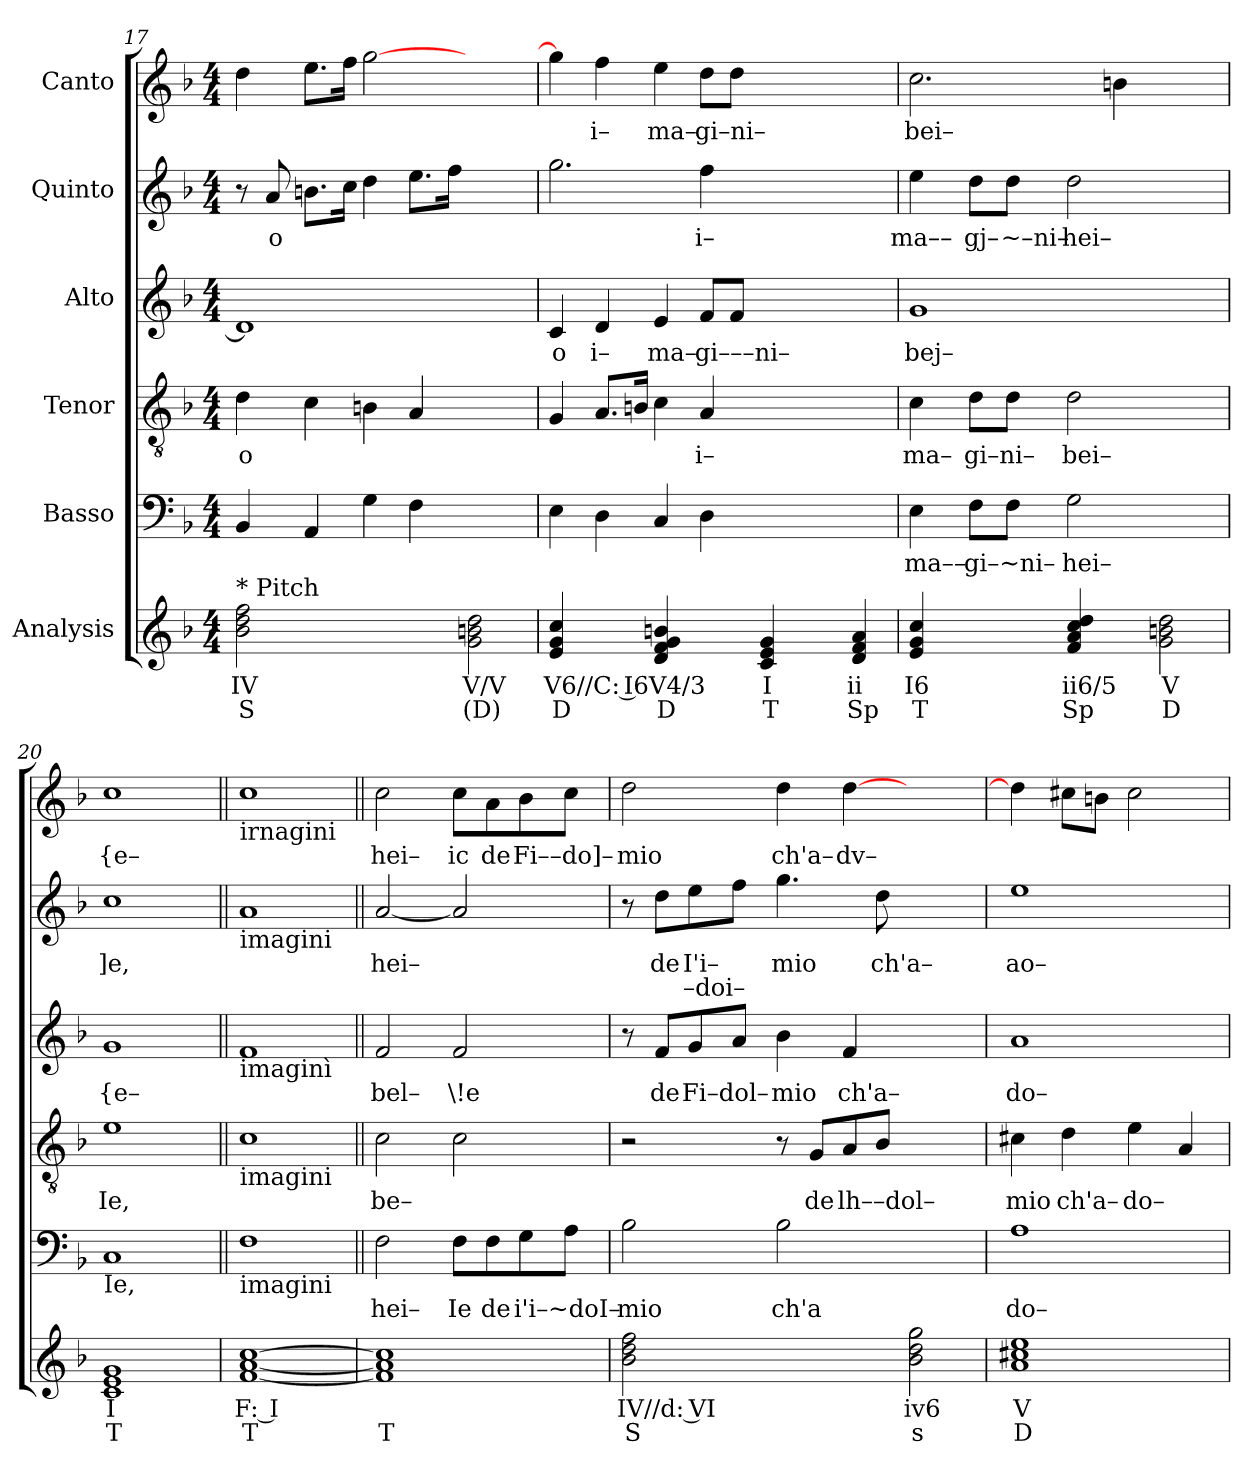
**kern	**text	**text	**kern	**text	**kern	**text	**kern	**text	**kern	**text	**text	**kern	**text
*part6	*part6	*part6	*part5	*part5	*part4	*part4	*part3	*part3	*part2	*part2	*part2	*part1	*part1
*staff6	*staff6	*staff6	*staff5	*staff5	*staff4	*staff4	*staff3	*staff3	*staff2	*staff2	*staff2	*staff1	*staff1
*I"Analysis	*	*	*I"Basso	*	*I"Tenor	*	*I"Alto	*	*I"Quinto	*	*	*I"Canto	*
*	*	*	*clefF4	*	*clefGv2	*	*clefG2	*	*clefG2	*	*	*clefG2	*
*k[b-]	*	*	*k[b-]	*	*k[b-]	*	*k[b-]	*	*k[b-]	*	*	*k[b-]	*
*	*	*	*F:	*	*F:	*	*F:	*	*F:	*	*	*F:	*
*M4/4	*	*	*M4/4	*	*M4/4	*	*M4/4	*	*M4/4	*	*	*M4/4	*
=17	=17	=17	=17	=17	=17	=17	=17	=17	=17	=17	=17	=17	=17
!LO:TX:a:t=* Pitch	!	!	!	!	!	!	!	!	!	!	!	!	!
!	!	!	!	!	!	!LO:LY:b	!	!	!	!	!	!	!
2b- 2dd 2ff	IV	S	4BB-/	.	4d\	o	1d]	.	8r	.	.	4dd\	.
!	!	!	!	!	!	!	!	!	!	!LO:LY:b	!	!	!
.	.	.	.	.	.	.	.	.	8a/	o	.	.	.
.	.	.	4AA/	.	4c\	.	.	.	8.bn\L	.	.	8.ee\L	.
.	.	.	.	.	.	.	.	.	16cc\Jk	.	.	16ff\Jk	.
2ryy	.	.	4G\	.	4Bn\	.	.	.	4dd\	.	.	[2gg\	.
.	.	.	4F\	.	4A/	.	.	.	8.ee\L	.	.	.	.
.	.	.	.	.	.	.	.	.	16ff\Jk	.	.	.	.
2g 2bn 2dd	V/V	(D)	2ryy	.	2ryy	.	2ryy	.	2ryy	.	.	2ryy	.
=18	=18	=18	=18	=18	=18	=18	=18	=18	=18	=18	=18	=18	=18
!	!	!	!	!	!	!	!	!LO:LY:b	!	!	!	!	!
4e 4g 4cc	V6//C: I6	D	4E\	.	4G/	.	4c/	o	2.gg\	.	.	4gg\]	.
!	!	!	!	!	!	!	!	!LO:LY:b	!	!	!	!	!
!	!	!	!	!	!	!	!	!	!	!	!	!	!LO:LY:b
4ryy	.	.	4D\	.	8.A/L	.	4d/	i–	.	.	.	4ff\	i–
.	.	.	.	.	16Bn/Jk	.	.	.	.	.	.	.	.
!	!	!	!	!	!	!	!	!LO:LY:b	!	!	!	!	!
!	!	!	!	!	!	!	!	!	!	!	!	!	!LO:LY:b
4d 4f 4g 4bn	V4/3	D	4C/	.	4c\	.	4e/	ma–	.	.	.	4ee\	ma–
!	!	!	!	!	!	!LO:LY:b	!	!	!	!	!	!	!
!	!	!	!	!	!	!	!	!LO:LY:b	!	!	!	!	!
!	!	!	!	!	!	!	!	!	!	!LO:LY:b	!	!	!
!	!	!	!	!	!	!	!	!	!	!	!	!	!LO:LY:b
4ryy	.	.	4D\	.	4A/	i–	8f/L	gi–––ni–	4ff\	i–	.	8dd\L	gi–ni–
.	.	.	.	.	.	.	8f/J	.	.	.	.	8dd\J	.
4c 4e 4g	I	T	2.ryy	.	2.ryy	.	2.ryy	.	2.ryy	.	.	2.ryy	.
4ryy	.	.	.	.	.	.	.	.	.	.	.	.	.
4d 4f 4a	ii	Sp	.	.	.	.	.	.	.	.	.	.	.
=19	=19	=19	=19	=19	=19	=19	=19	=19	=19	=19	=19	=19	=19
!	!	!	!	!LO:LY:b	!	!	!	!	!	!	!	!	!
!	!	!	!	!	!	!LO:LY:b	!	!	!	!	!	!	!
!	!	!	!	!	!	!	!	!LO:LY:b	!	!	!	!	!
!	!	!	!	!	!	!	!	!	!	!LO:LY:b	!	!	!
!	!	!	!	!	!	!	!	!	!	!	!	!	!LO:LY:b
4e 4g 4cc	I6	T	4E\	ma––	4c\	ma–	1g	bej–	4ee\	ma––	.	2.cc\	bei–
!	!	!	!	!LO:LY:b	!	!	!	!	!	!	!	!	!
!	!	!	!	!	!	!LO:LY:b	!	!	!	!	!	!	!
!	!	!	!	!	!	!	!	!	!	!LO:LY:b	!	!	!
4ryy	.	.	8F\L	gi–~ni–	8d\L	gi–ni–	.	.	8dd\L	gj–	.	.	.
!	!	!	!	!	!	!	!	!	!	!LO:LY:b	!	!	!
.	.	.	8F\J	.	8d\J	.	.	.	8dd\J	~–ni–	.	.	.
!	!	!	!	!LO:LY:b	!	!	!	!	!	!	!	!	!
!	!	!	!	!	!	!LO:LY:b	!	!	!	!	!	!	!
!	!	!	!	!	!	!	!	!	!	!LO:LY:b	!	!	!
4f 4a 4cc 4dd	ii6/5	Sp	2G\	hei–	2d\	bei–	.	.	2dd\	hei–	.	.	.
4ryy	.	.	.	.	.	.	.	.	.	.	.	4bn\	.
2g 2bn 2dd	V	D	2ryy	.	2ryy	.	2ryy	.	2ryy	.	.	2ryy	.
=20	=20	=20	=20	=20	=20	=20	=20	=20	=20	=20	=20	=20	=20
!	!	!	!	!	!	!LO:LY:b	!	!	!	!	!	!	!
!	!	!	!	!	!	!	!	!LO:LY:b	!	!	!	!	!
!	!	!	!	!	!	!	!	!	!	!LO:LY:b	!	!	!
!	!	!	!LO:TX:b:t=Ie,	!	!	!	!	!	!	!	!	!	!
!	!	!	!	!	!	!	!	!	!	!	!	!	!LO:LY:b
1c 1e 1g	I	T	1C	.	1e	Ie,	1g	{e–	1cc	]e,	.	1cc	{e–
=21	=21||	=21||	=21||	=21||	=21||	=21||	=21||	=21||	=21||	=21||	=21||	=21||	=21||
!	!	!	!	!	!	!	!	!	!	!	!	!LO:TX:b:t=irnagini	!
!	!	!	!	!	!	!	!	!	!LO:TX:b:t=imagini	!	!	!	!
!	!	!	!	!	!	!	!LO:TX:b:t=imaginì	!	!	!	!	!	!
!	!	!	!	!	!LO:TX:b:t=imagini	!	!	!	!	!	!	!	!
!	!	!	!LO:TX:b:t=imagini	!	!	!	!	!	!	!	!	!	!
[1f [1a [1cc	F: I	T	1F	.	1c	.	1f	.	1a	.	.	1cc	.
=22	=22||	=22||	=22||	=22||	=22||	=22||	=22||	=22||	=22||	=22||	=22||	=22||	=22||
!	!	!	!	!LO:LY:b	!	!	!	!	!	!	!	!	!
!	!	!	!	!	!	!LO:LY:b	!	!	!	!	!	!	!
!	!	!	!	!	!	!	!	!LO:LY:b	!	!	!	!	!
!	!	!	!	!	!	!	!	!	!	!LO:LY:b	!	!	!
!	!	!	!	!	!	!	!	!	!	!	!	!	!LO:LY:b
1f] 1a] 1cc]	.	T	2F\	hei–	2c\	be–	2f/	bel–	[2a/	hei–	.	2cc\	hei–
!	!	!	!	!LO:LY:b	!	!	!	!	!	!	!	!	!
!	!	!	!	!	!	!	!	!LO:LY:b	!	!	!	!	!
!	!	!	!	!	!	!	!	!	!	!	!	!	!LO:LY:b
.	.	.	8F\L	Ie	2c\	.	2f/	\!e	2a/]	.	.	8cc\L	ic
!	!	!	!	!LO:LY:b	!	!	!	!	!	!	!	!	!
!	!	!	!	!	!	!	!	!	!	!	!	!	!LO:LY:b
.	.	.	8F\	de	.	.	.	.	.	.	.	8a\	de
!	!	!	!	!LO:LY:b	!	!	!	!	!	!	!	!	!
!	!	!	!	!	!	!	!	!	!	!	!	!	!LO:LY:b
.	.	.	8G\	i'i–~doI–	.	.	.	.	.	.	.	8b-\	Fi––do]–
.	.	.	8A\J	.	.	.	.	.	.	.	.	8cc\J	.
=23	=23	=23	=23	=23	=23	=23	=23	=23	=23	=23	=23	=23	=23
!	!	!	!	!LO:LY:b	!	!	!	!	!	!	!	!	!
!	!	!	!	!	!	!	!	!	!	!	!	!	!LO:LY:b
2b- 2dd 2ff	IV//d: VI	S	2B-\	mio	2r	.	8r	.	8r	.	.	2dd\	mio
!	!	!	!	!	!	!	!	!LO:LY:b	!	!	!	!	!
!	!	!	!	!	!	!	!	!	!	!LO:LY:b	!	!	!
.	.	.	.	.	.	.	8f/L	de	8dd\L	de	.	.	.
!	!	!	!	!	!	!	!	!LO:LY:b	!	!	!	!	!
!	!	!	!	!	!	!	!	!	!	!LO:LY:b	!LO:LY:b	!	!
.	.	.	.	.	.	.	8g/	Fi–dol–	8ee\	I'i–	–doi–	.	.
.	.	.	.	.	.	.	8a/J	.	8ff\J	.	.	.	.
!	!	!	!	!LO:LY:b	!	!	!	!	!	!	!	!	!
!	!	!	!	!	!	!	!	!LO:LY:b	!	!	!	!	!
!	!	!	!	!	!	!	!	!	!	!LO:LY:b	!	!	!
!	!	!	!	!	!	!	!	!	!	!	!	!	!LO:LY:b
2ryy	.	.	2B-\	ch'a	8r	.	4b-\	mio	4.gg\	mio	.	4dd\	ch'a–
!	!	!	!	!	!	!LO:LY:b	!	!	!	!	!	!	!
.	.	.	.	.	8G/L	de	.	.	.	.	.	.	.
!	!	!	!	!	!	!LO:LY:b	!	!	!	!	!	!	!
!	!	!	!	!	!	!	!	!LO:LY:b	!	!	!	!	!
!	!	!	!	!	!	!	!	!	!	!	!	!	!LO:LY:b
.	.	.	.	.	8A/	lh––dol–	4f/	ch'a–	.	.	.	[4dd\	dv–
!	!	!	!	!	!	!	!	!	!	!LO:LY:b	!	!	!
.	.	.	.	.	8B-/J	.	.	.	8dd\	ch'a–	.	.	.
2b- 2dd 2gg	iv6	s	2ryy	.	2ryy	.	2ryy	.	2ryy	.	.	2ryy	.
=24	=24	=24	=24	=24	=24	=24	=24	=24	=24	=24	=24	=24	=24
!	!	!	!	!LO:LY:b	!	!	!	!	!	!	!	!	!
!	!	!	!	!	!	!LO:LY:b	!	!	!	!	!	!	!
!	!	!	!	!	!	!	!	!LO:LY:b	!	!	!	!	!
!	!	!	!	!	!	!	!	!	!	!LO:LY:b	!	!	!
1a 1cc#X 1ee	V	D	1A	do–	4c#X\	mio	1a	do–	1ee	ao–	.	4dd\]	.
!	!	!	!	!	!	!LO:LY:b	!	!	!	!	!	!	!
.	.	.	.	.	4d\	ch'a–	.	.	.	.	.	8cc#X\L	.
.	.	.	.	.	.	.	.	.	.	.	.	8bn\J	.
!	!	!	!	!	!	!LO:LY:b	!	!	!	!	!	!	!
.	.	.	.	.	4e\	do–	.	.	.	.	.	2cc#\	.
.	.	.	.	.	4A/	.	.	.	.	.	.	.	.
=	=	=	=	=	=	=	=	=	=	=	=	=	=
*-	*-	*-	*-	*-	*-	*-	*-	*-	*-	*-	*-	*-	*-
